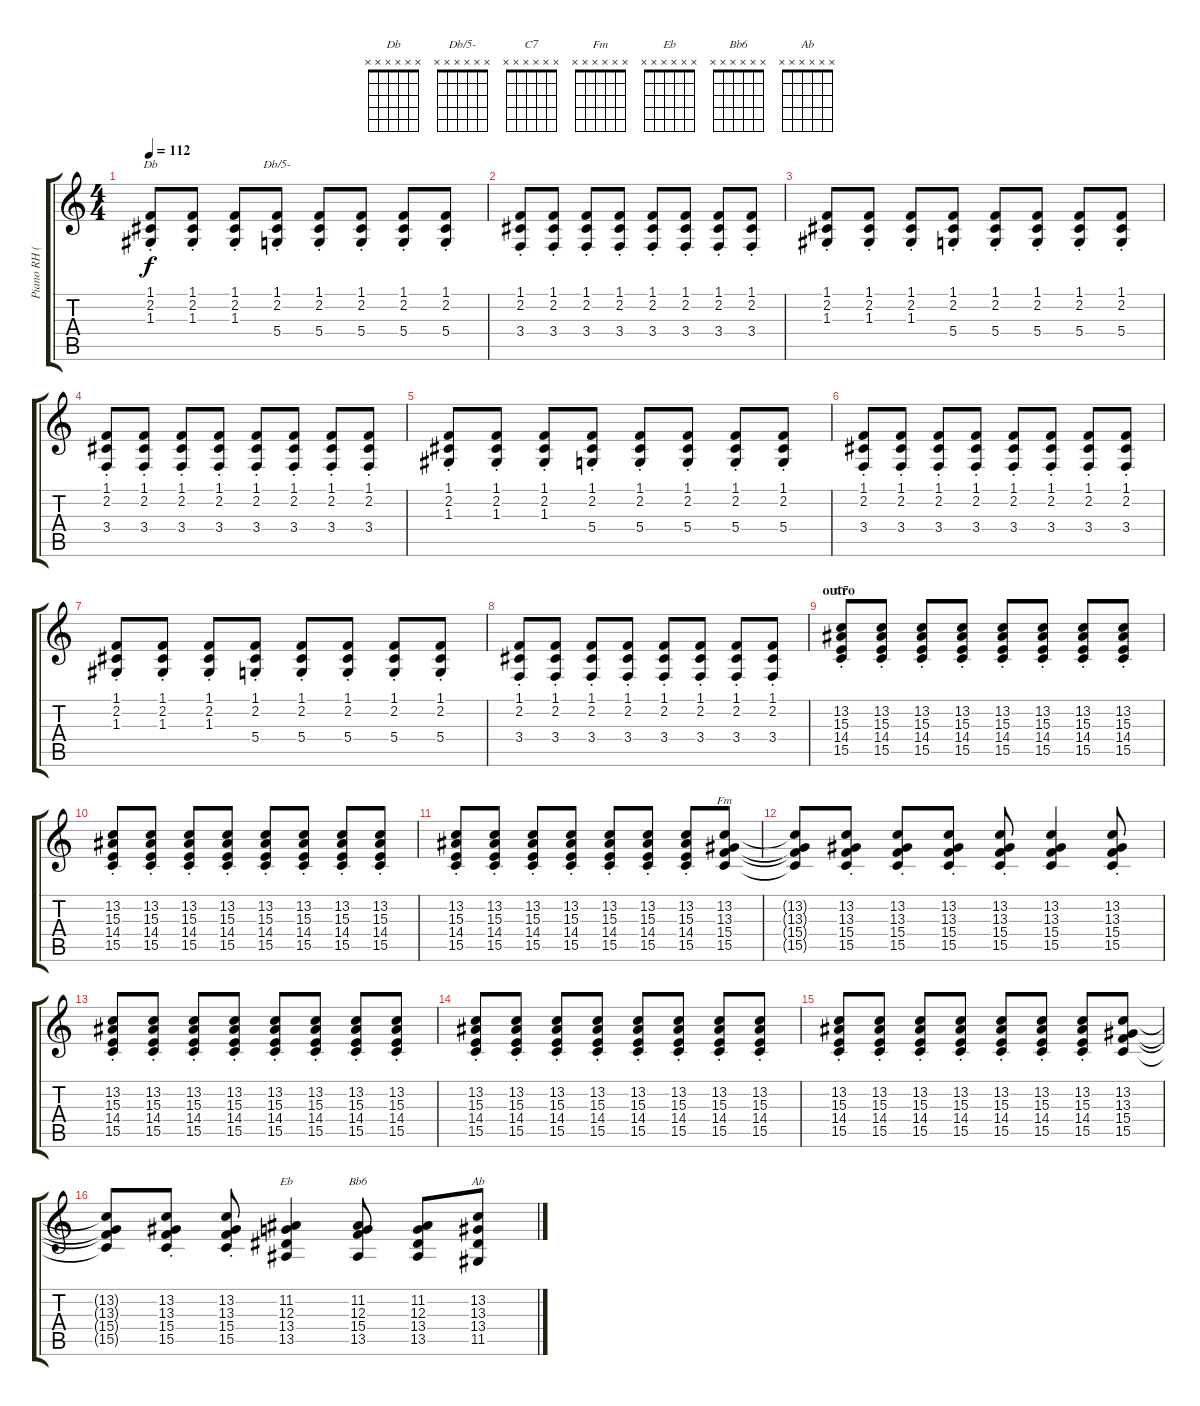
\track ("Piano RH (Davies)" "Piano RH (") {instrument electricgrandpiano}
\staff {score tabs}
\tuning (E4 B3 G3 D3 A2 E2) {hide}
\chord ("Db" x x x x x x)
\chord ("Db/5-" x x x x x x)
\chord ("C7" x x x x x x)
\chord ("Fm" x x x x x x)
\chord ("Eb" x x x x x x)
\chord ("Bb6" x x x x x x)
\chord ("Ab" x x x x x x)
\ts (4 4)
\tempo 112
\clef g2
\ks c
(1.1{st} 2.2{st} 1.3{st}).8{ch "Db" dy f} (1.1{st} 2.2{st} 1.3{st}).8 (1.1{st} 2.2{st} 1.3{st}).8 (1.1{st} 2.2{st} 5.4{st}).8{ch "Db/5-"} (1.1{st} 2.2{st} 5.4{st}).8 (1.1{st} 2.2{st} 5.4{st}).8 (1.1{st} 2.2{st} 5.4{st}).8 (1.1{st} 2.2{st} 5.4{st}).8 |
(1.1{st} 2.2{st} 3.4{st}).8 (1.1{st} 2.2{st} 3.4{st}).8 (1.1{st} 2.2{st} 3.4{st}).8 (1.1{st} 2.2{st} 3.4{st}).8 (1.1{st} 2.2{st} 3.4{st}).8 (1.1{st} 2.2{st} 3.4{st}).8 (1.1{st} 2.2{st} 3.4{st}).8 (1.1{st} 2.2{st} 3.4{st}).8 |
(1.1{st} 2.2{st} 1.3{st}).8 (1.1{st} 2.2{st} 1.3{st}).8 (1.1{st} 2.2{st} 1.3{st}).8 (1.1{st} 2.2{st} 5.4{st}).8 (1.1{st} 2.2{st} 5.4{st}).8 (1.1{st} 2.2{st} 5.4{st}).8 (1.1{st} 2.2{st} 5.4{st}).8 (1.1{st} 2.2{st} 5.4{st}).8 |
(1.1{st} 2.2{st} 3.4{st}).8 (1.1{st} 2.2{st} 3.4{st}).8 (1.1{st} 2.2{st} 3.4{st}).8 (1.1{st} 2.2{st} 3.4{st}).8 (1.1{st} 2.2{st} 3.4{st}).8 (1.1{st} 2.2{st} 3.4{st}).8 (1.1{st} 2.2{st} 3.4{st}).8 (1.1{st} 2.2{st} 3.4{st}).8 |
(1.1{st} 2.2{st} 1.3{st}).8 (1.1{st} 2.2{st} 1.3{st}).8 (1.1{st} 2.2{st} 1.3{st}).8 (1.1{st} 2.2{st} 5.4{st}).8 (1.1{st} 2.2{st} 5.4{st}).8 (1.1{st} 2.2{st} 5.4{st}).8 (1.1{st} 2.2{st} 5.4{st}).8 (1.1{st} 2.2{st} 5.4{st}).8 |
(1.1{st} 2.2{st} 3.4{st}).8 (1.1{st} 2.2{st} 3.4{st}).8 (1.1{st} 2.2{st} 3.4{st}).8 (1.1{st} 2.2{st} 3.4{st}).8 (1.1{st} 2.2{st} 3.4{st}).8 (1.1{st} 2.2{st} 3.4{st}).8 (1.1{st} 2.2{st} 3.4{st}).8 (1.1{st} 2.2{st} 3.4{st}).8 |
(1.1{st} 2.2{st} 1.3{st}).8 (1.1{st} 2.2{st} 1.3{st}).8 (1.1{st} 2.2{st} 1.3{st}).8 (1.1{st} 2.2{st} 5.4{st}).8 (1.1{st} 2.2{st} 5.4{st}).8 (1.1{st} 2.2{st} 5.4{st}).8 (1.1{st} 2.2{st} 5.4{st}).8 (1.1{st} 2.2{st} 5.4{st}).8 |
(1.1{st} 2.2{st} 3.4{st}).8 (1.1{st} 2.2{st} 3.4{st}).8 (1.1{st} 2.2{st} 3.4{st}).8 (1.1{st} 2.2{st} 3.4{st}).8 (1.1{st} 2.2{st} 3.4{st}).8 (1.1{st} 2.2{st} 3.4{st}).8 (1.1{st} 2.2{st} 3.4{st}).8 (1.1{st} 2.2{st} 3.4{st}).8 |
\section ("" "outro")
(13.2{st} 15.3{st} 14.4{st} 15.5{st}).8{ch "C7" volume 9} (13.2{st} 15.3{st} 14.4{st} 15.5{st}).8 (13.2{st} 15.3{st} 14.4{st} 15.5{st}).8 (13.2{st} 15.3{st} 14.4{st} 15.5{st}).8 (13.2{st} 15.3{st} 14.4{st} 15.5{st}).8 (13.2{st} 15.3{st} 14.4{st} 15.5{st}).8 (13.2{st} 15.3{st} 14.4{st} 15.5{st}).8 (13.2{st} 15.3{st} 14.4{st} 15.5{st}).8 |
(13.2 15.3{st} 14.4{st} 15.5{st}).8 (13.2 15.3{st} 14.4{st} 15.5{st}).8 (13.2 15.3{st} 14.4{st} 15.5{st}).8 (13.2 15.3{st} 14.4{st} 15.5{st}).8 (13.2 15.3{st} 14.4{st} 15.5{st}).8 (13.2 15.3{st} 14.4{st} 15.5{st}).8 (13.2 15.3{st} 14.4{st} 15.5{st}).8 (13.2 15.3{st} 14.4{st} 15.5{st}).8 |
(13.2{st} 15.3{st} 14.4{st} 15.5{st}).8 (13.2 15.3{st} 14.4{st} 15.5{st}).8 (13.2 15.3{st} 14.4{st} 15.5{st}).8 (13.2 15.3{st} 14.4{st} 15.5{st}).8 (13.2 15.3{st} 14.4{st} 15.5{st}).8 (13.2 15.3{st} 14.4{st} 15.5{st}).8 (13.2 15.3{st} 14.4{st} 15.5{st}).8 (13.2 13.3 15.4 15.5).8{ch "Fm"} |
(13.2{t} 13.3{t} 15.4{t} 15.5{t}).8 (13.2{st} 13.3{st} 15.4{st} 15.5{st}).8 (13.2{st} 13.3{st} 15.4{st} 15.5{st}).8 (13.2{st} 13.3{st} 15.4{st} 15.5{st}).8 (13.2{st} 13.3{st} 15.4{st} 15.5{st}).8 (13.2 13.3 15.4 15.5).4 (13.2{st} 13.3{st} 15.4{st} 15.5{st}).8 |
(13.2 15.3{st} 14.4{st} 15.5{st}).8 (13.2 15.3{st} 14.4{st} 15.5{st}).8 (13.2 15.3{st} 14.4{st} 15.5{st}).8 (13.2 15.3{st} 14.4{st} 15.5{st}).8 (13.2 15.3{st} 14.4{st} 15.5{st}).8 (13.2 15.3{st} 14.4{st} 15.5{st}).8 (13.2 15.3{st} 14.4{st} 15.5{st}).8 (13.2 15.3{st} 14.4{st} 15.5{st}).8 |
(13.2 15.3{st} 14.4{st} 15.5{st}).8 (13.2 15.3{st} 14.4{st} 15.5{st}).8 (13.2 15.3{st} 14.4{st} 15.5{st}).8 (13.2 15.3{st} 14.4{st} 15.5{st}).8 (13.2 15.3{st} 14.4{st} 15.5{st}).8 (13.2 15.3{st} 14.4{st} 15.5{st}).8 (13.2 15.3{st} 14.4{st} 15.5{st}).8 (13.2 15.3{st} 14.4{st} 15.5{st}).8 |
(13.2{st} 15.3{st} 14.4{st} 15.5{st}).8 (13.2 15.3{st} 14.4{st} 15.5{st}).8 (13.2 15.3{st} 14.4{st} 15.5{st}).8 (13.2 15.3{st} 14.4{st} 15.5{st}).8 (13.2 15.3{st} 14.4{st} 15.5{st}).8 (13.2 15.3{st} 14.4{st} 15.5{st}).8 (13.2 15.3{st} 14.4{st} 15.5{st}).8 (13.2 13.3 15.4 15.5).8 |
(13.2{t} 13.3{t} 15.4{t} 15.5{t}).8 (13.2{st} 13.3{st} 15.4{st} 15.5{st}).8 (13.2{st} 13.3{st} 15.4{st} 15.5{st}).8 (11.2 12.3 13.4 13.5).4{ch "Eb"} (11.2 12.3 15.4 13.5).8{ch "Bb6"} (11.2 12.3 13.4 13.5).8 (13.2 13.3 13.4 11.5).8{ch "Ab"}
